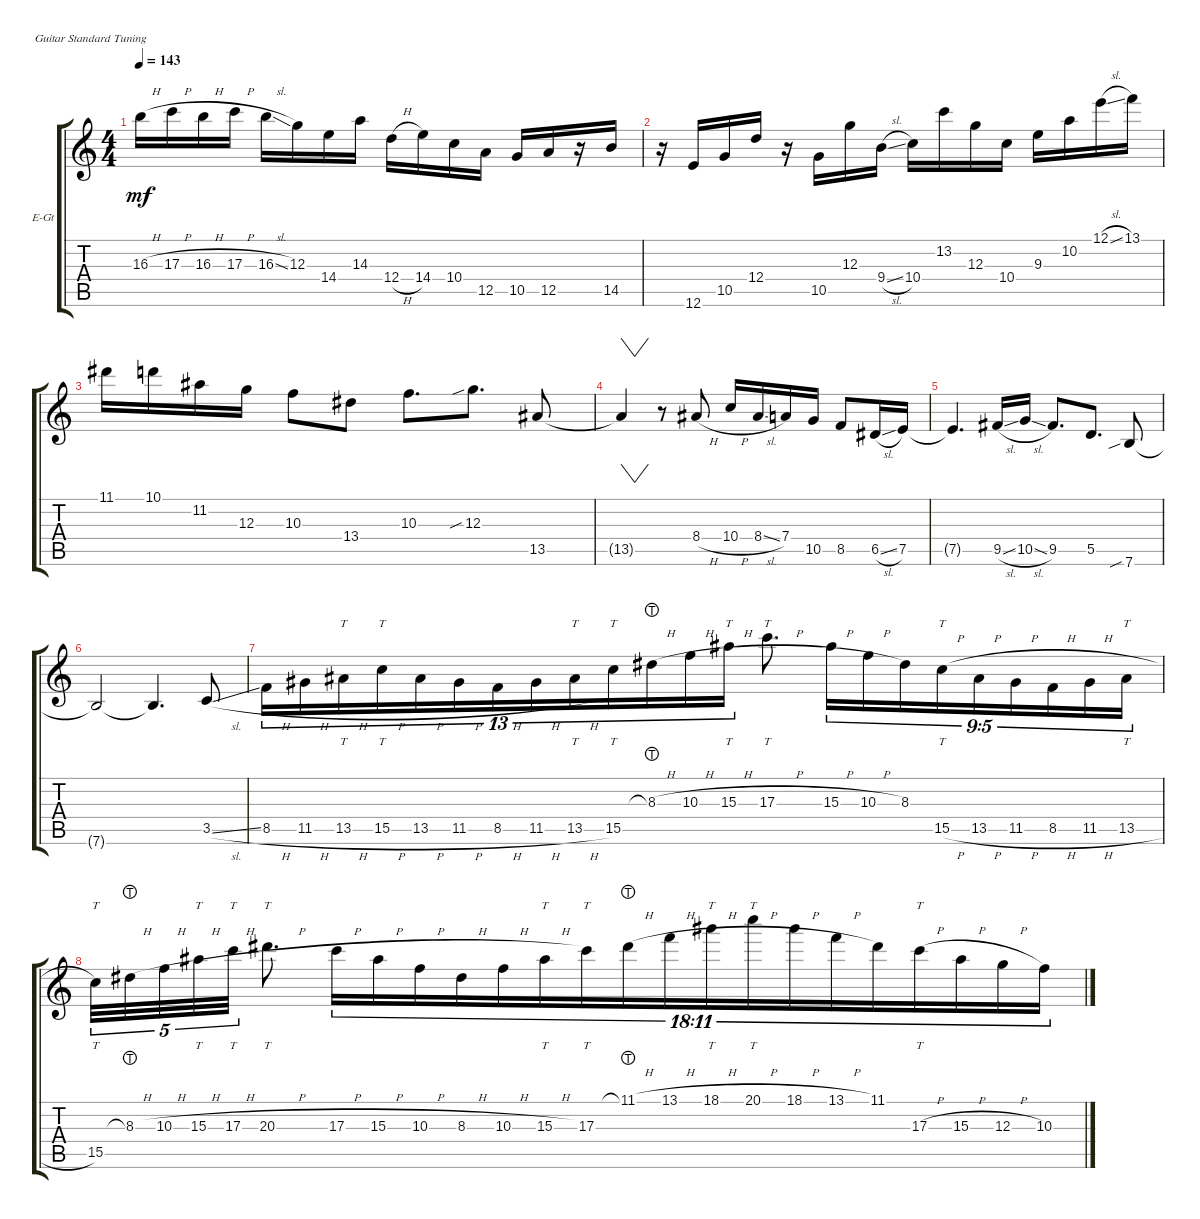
\defaultSystemsLayout 4
\bracketExtendMode groupsimilarinstruments
\firstSystemTrackNameOrientation horizontal
\otherSystemsTrackNameOrientation horizontal
\chordDiagramsInScore
\track ("Electric Guitar" "E-Gt") {instrument overdrivenguitar}
\staff {score tabs}
\tuning (E4 B3 G3 D3 A2 E2)
\ts (4 4)
\tempo 143
\clef g2
\ks c
16.3{h}.16{dy mf} 17.3{h}.16 16.3{h}.16 17.3{h}.16 16.3{sl}.16 12.3.16 14.4.16 14.3.16 12.4{h}.16 14.4.16 10.4.16 12.5.16 10.5.16 12.5.16 r.16 14.5.16 |
r.16 12.6.16 10.5.16 12.4.16 r.16 10.5.16 12.3.16 9.4{sl}.16 10.4.16 13.2.16 12.3.16 10.4.16 9.3.16 10.2.16 12.1{sl}.16 13.1.16 |
11.1{acc #}.16 10.1.16 11.2{acc #}.16 12.3.16 10.3.8 13.4{acc #}.8 10.3.8{d} 12.3{sib}.8{d} 13.5{acc #}.8 |
13.5{t acc #}.4{vw} r.8 8.4{h acc #}.8 10.4{h}.16 8.4{sl acc #}.16 7.4.16 10.5.16 8.5.8 6.5{sl acc #}.16 7.5.16 |
7.5{t}.4{d} 9.5{sl acc #}.16 10.5{sl}.16 9.5{acc #}.8{d} 5.5.8{d} 7.6{sib}.8 |
7.6{t}.2 7.6{t}.4{d} 3.5{sl}.8 |
8.5{h}.16{tu (13 8)} 11.5{h acc #}.16{tu (13 8)} 13.5{h acc #}.16{tt tu (13 8)} 15.5{h}.16{tt tu (13 8)} 13.5{h acc #}.16{tu (13 8)} 11.5{h acc #}.16{tu (13 8)} 8.5{h}.16{tu (13 8)} 11.5{h acc #}.16{tu (13 8)} 13.5{h acc #}.16{tt tu (13 8)} 15.5.16{tt tu (13 8)} 8.3{h lht acc #}.16{tu (13 8)} 10.3{h}.16{tu (13 8)} 15.3{h acc #}.16{tt tu (13 8)} 17.3{h}.8{tt d} 15.3{h acc #}.16{tu (9 5)} 10.3{h}.16{tu (9 5)} 8.3{acc #}.16{tu (9 5)} 15.5{h}.16{tt tu (9 5)} 13.5{h acc #}.16{tu (9 5)} 11.5{h acc #}.16{tu (9 5)} 8.5{h}.16{tu (9 5)} 11.5{h acc #}.16{tu (9 5)} 13.5{h acc #}.16{tt tu (9 5)} |
15.5.32{tt tu (5 4)} 8.3{h lht acc #}.32{tu (5 4)} 10.3{h}.32{tu (5 4)} 15.3{h acc #}.32{tt tu (5 4)} 17.3{h}.32{tt tu (5 4)} 20.3{h acc #}.8{tt d} 17.3{h}.16{tu (18 11)} 15.3{h acc #}.16{tu (18 11)} 10.3{h}.16{tu (18 11)} 8.3{h acc #}.16{tu (18 11)} 10.3{h}.16{tu (18 11)} 15.3{h acc #}.16{tt tu (18 11)} 17.3.16{tt tu (18 11)} 11.1{h lht acc #}.16{tu (18 11)} 13.1{h}.16{tu (18 11)} 18.1{h acc #}.16{tt tu (18 11)} 20.1{h}.16{tt tu (18 11)} 18.1{h acc #}.16{tu (18 11)} 13.1{h}.16{tu (18 11)} 11.1{acc #}.16{tu (18 11)} 17.3{h}.16{tt tu (18 11)} 15.3{h acc #}.16{tu (18 11)} 12.3{h}.16{tu (18 11)} 10.3{sl}.16{tu (18 11)}
